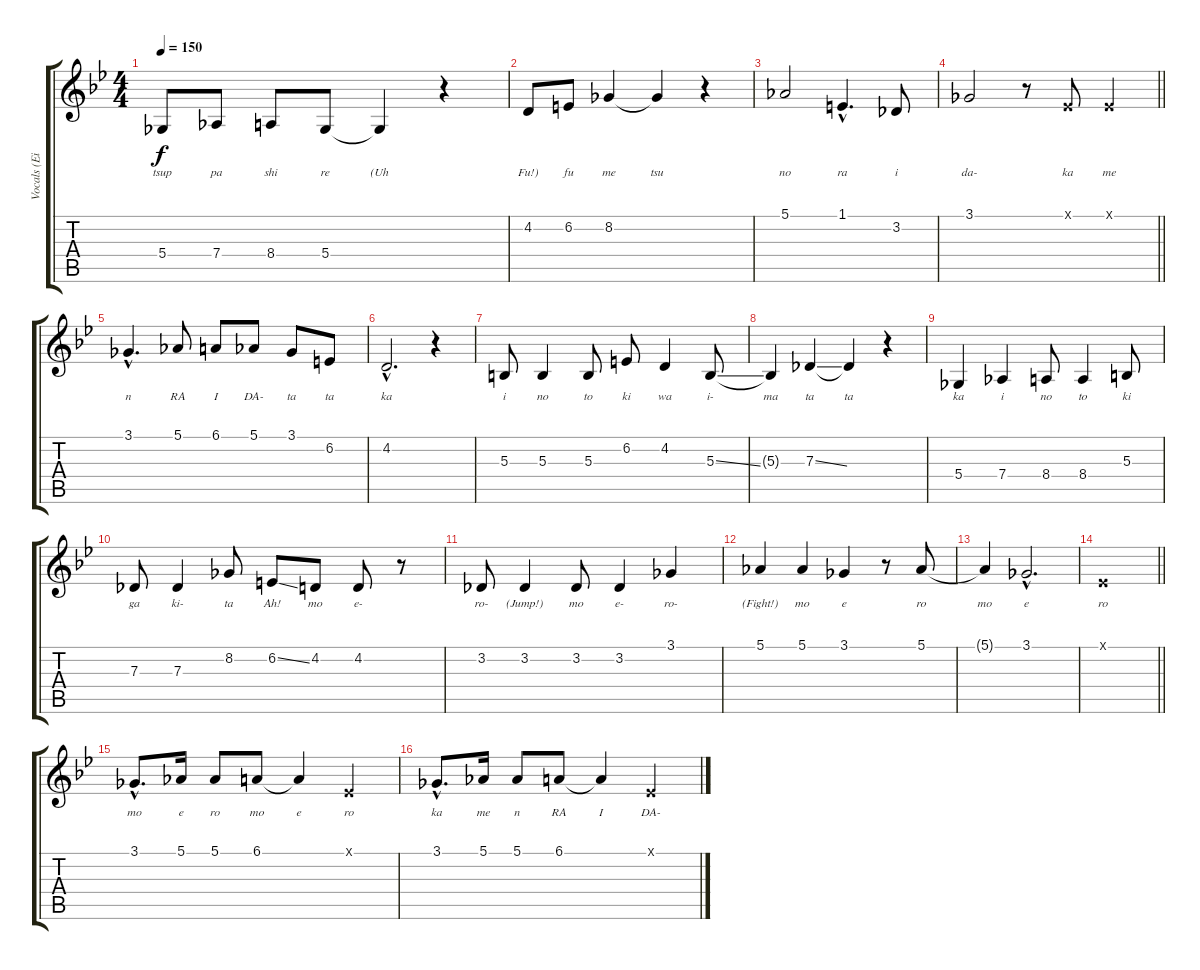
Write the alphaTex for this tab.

\track ("Vocals (Eizo)" "Vocals (Ei") {instrument flute}
\staff {score tabs}
\tuning (Eb4 Bb3 Gb3 Db3 Ab2 Eb2) {hide}
\ts (4 4)
\tempo 150
\clef g2
\ks bb
5.4.8{lyrics (0 "tsup") lyrics (1 "") lyrics (2 "") lyrics (3 "") lyrics (4 "") dy f} 7.4.8{lyrics (0 "pa") lyrics (1 "") lyrics (2 "") lyrics (3 "") lyrics (4 "")} 8.4.8{lyrics (0 "shi") lyrics (1 "") lyrics (2 "") lyrics (3 "") lyrics (4 "")} 5.4.8{lyrics (0 "re") lyrics (1 "") lyrics (2 "") lyrics (3 "") lyrics (4 "")} 5.4{t}.4{lyrics (0 "(Uh") lyrics (1 "") lyrics (2 "") lyrics (3 "") lyrics (4 "")} r.4 |
4.2.8{lyrics (0 "Fu!)") lyrics (1 "") lyrics (2 "") lyrics (3 "") lyrics (4 "")} 6.2.8{lyrics (0 "fu") lyrics (1 "") lyrics (2 "") lyrics (3 "") lyrics (4 "")} 8.2.4{lyrics (0 "me") lyrics (1 "") lyrics (2 "") lyrics (3 "") lyrics (4 "")} 8.2{t}.4{lyrics (0 "tsu") lyrics (1 "") lyrics (2 "") lyrics (3 "") lyrics (4 "")} r.4 |
5.1.2{lyrics (0 "no") lyrics (1 "") lyrics (2 "") lyrics (3 "") lyrics (4 "")} 1.1{hac}.4{d lyrics (0 "ra") lyrics (1 "") lyrics (2 "") lyrics (3 "") lyrics (4 "")} 3.2.8{lyrics (0 "i") lyrics (1 "") lyrics (2 "") lyrics (3 "") lyrics (4 "")} |
\barLineRight lightlight
3.1.2{lyrics (0 "da-") lyrics (1 "") lyrics (2 "") lyrics (3 "") lyrics (4 "")} r.8 0.1{x}.8{lyrics (0 "ka") lyrics (1 "") lyrics (2 "") lyrics (3 "") lyrics (4 "")} 0.1{x}.4{lyrics (0 "me") lyrics (1 "") lyrics (2 "") lyrics (3 "") lyrics (4 "")} |
3.1{hac}.4{d lyrics (0 "n") lyrics (1 "") lyrics (2 "") lyrics (3 "") lyrics (4 "")} 5.1.8{lyrics (0 "RA") lyrics (1 "") lyrics (2 "") lyrics (3 "") lyrics (4 "")} 6.1.8{lyrics (0 "I") lyrics (1 "") lyrics (2 "") lyrics (3 "") lyrics (4 "")} 5.1.8{lyrics (0 "DA-") lyrics (1 "") lyrics (2 "") lyrics (3 "") lyrics (4 "")} 3.1.8{lyrics (0 "ta") lyrics (1 "") lyrics (2 "") lyrics (3 "") lyrics (4 "")} 6.2.8{lyrics (0 "ta") lyrics (1 "") lyrics (2 "") lyrics (3 "") lyrics (4 "")} |
4.2{hac}.2{d lyrics (0 "ka") lyrics (1 "") lyrics (2 "") lyrics (3 "") lyrics (4 "")} r.4 |
5.3.8{lyrics (0 "i") lyrics (1 "") lyrics (2 "") lyrics (3 "") lyrics (4 "")} 5.3.4{lyrics (0 "no") lyrics (1 "") lyrics (2 "") lyrics (3 "") lyrics (4 "")} 5.3.8{lyrics (0 "to") lyrics (1 "") lyrics (2 "") lyrics (3 "") lyrics (4 "")} 6.2.8{lyrics (0 "ki") lyrics (1 "") lyrics (2 "") lyrics (3 "") lyrics (4 "")} 4.2.4{lyrics (0 "wa") lyrics (1 "") lyrics (2 "") lyrics (3 "") lyrics (4 "")} 5.3{ss}.8{lyrics (0 "i-") lyrics (1 "") lyrics (2 "") lyrics (3 "") lyrics (4 "")} |
5.3{t}.4{lyrics (0 "ma") lyrics (1 "") lyrics (2 "") lyrics (3 "") lyrics (4 "")} 7.3{ss}.4{lyrics (0 "ta") lyrics (1 "") lyrics (2 "") lyrics (3 "") lyrics (4 "")} 7.3{t}.4{lyrics (0 "ta") lyrics (1 "") lyrics (2 "") lyrics (3 "") lyrics (4 "")} r.4 |
5.4.4{lyrics (0 "ka") lyrics (1 "") lyrics (2 "") lyrics (3 "") lyrics (4 "")} 7.4.4{lyrics (0 "i") lyrics (1 "") lyrics (2 "") lyrics (3 "") lyrics (4 "")} 8.4.8{lyrics (0 "no") lyrics (1 "") lyrics (2 "") lyrics (3 "") lyrics (4 "")} 8.4.4{lyrics (0 "to") lyrics (1 "") lyrics (2 "") lyrics (3 "") lyrics (4 "")} 5.3.8{lyrics (0 "ki") lyrics (1 "") lyrics (2 "") lyrics (3 "") lyrics (4 "")} |
7.3.8{lyrics (0 "ga") lyrics (1 "") lyrics (2 "") lyrics (3 "") lyrics (4 "")} 7.3.4{lyrics (0 "ki-") lyrics (1 "") lyrics (2 "") lyrics (3 "") lyrics (4 "")} 8.2.8{lyrics (0 "ta") lyrics (1 "") lyrics (2 "") lyrics (3 "") lyrics (4 "")} 6.2{ss}.8{lyrics (0 "Ah!") lyrics (1 "") lyrics (2 "") lyrics (3 "") lyrics (4 "")} 4.2.8{lyrics (0 "mo") lyrics (1 "") lyrics (2 "") lyrics (3 "") lyrics (4 "")} 4.2.8{lyrics (0 "e-") lyrics (1 "") lyrics (2 "") lyrics (3 "") lyrics (4 "")} r.8 |
3.2.8{lyrics (0 "ro-") lyrics (1 "") lyrics (2 "") lyrics (3 "") lyrics (4 "")} 3.2.4{lyrics (0 "(Jump!)") lyrics (1 "") lyrics (2 "") lyrics (3 "") lyrics (4 "")} 3.2.8{lyrics (0 "mo") lyrics (1 "") lyrics (2 "") lyrics (3 "") lyrics (4 "")} 3.2.4{lyrics (0 "e-") lyrics (1 "") lyrics (2 "") lyrics (3 "") lyrics (4 "")} 3.1.4{lyrics (0 "ro-") lyrics (1 "") lyrics (2 "") lyrics (3 "") lyrics (4 "")} |
5.1.4{lyrics (0 "(Fight!)") lyrics (1 "") lyrics (2 "") lyrics (3 "") lyrics (4 "")} 5.1.4{lyrics (0 "mo") lyrics (1 "") lyrics (2 "") lyrics (3 "") lyrics (4 "")} 3.1.4{lyrics (0 "e") lyrics (1 "") lyrics (2 "") lyrics (3 "") lyrics (4 "")} r.8 5.1.8{lyrics (0 "ro") lyrics (1 "") lyrics (2 "") lyrics (3 "") lyrics (4 "")} |
5.1{t}.4{lyrics (0 "mo") lyrics (1 "") lyrics (2 "") lyrics (3 "") lyrics (4 "")} 3.1{hac}.2{d lyrics (0 "e") lyrics (1 "") lyrics (2 "") lyrics (3 "") lyrics (4 "")} |
\barLineRight lightlight
0.1{x}.1{lyrics (0 "ro") lyrics (1 "") lyrics (2 "") lyrics (3 "") lyrics (4 "")} |
3.1{hac}.8{d lyrics (0 "mo") lyrics (1 "") lyrics (2 "") lyrics (3 "") lyrics (4 "")} 5.1.16{lyrics (0 "e") lyrics (1 "") lyrics (2 "") lyrics (3 "") lyrics (4 "")} 5.1.8{lyrics (0 "ro") lyrics (1 "") lyrics (2 "") lyrics (3 "") lyrics (4 "")} 6.1.8{lyrics (0 "mo") lyrics (1 "") lyrics (2 "") lyrics (3 "") lyrics (4 "")} 6.1{t}.4{lyrics (0 "e") lyrics (1 "") lyrics (2 "") lyrics (3 "") lyrics (4 "")} 0.1{x}.4{lyrics (0 "ro") lyrics (1 "") lyrics (2 "") lyrics (3 "") lyrics (4 "")} |
3.1{hac}.8{d lyrics (0 "ka") lyrics (1 "") lyrics (2 "") lyrics (3 "") lyrics (4 "")} 5.1.16{lyrics (0 "me") lyrics (1 "") lyrics (2 "") lyrics (3 "") lyrics (4 "")} 5.1.8{lyrics (0 "n") lyrics (1 "") lyrics (2 "") lyrics (3 "") lyrics (4 "")} 6.1.8{lyrics (0 "RA") lyrics (1 "") lyrics (2 "") lyrics (3 "") lyrics (4 "")} 6.1{t}.4{lyrics (0 "I") lyrics (1 "") lyrics (2 "") lyrics (3 "") lyrics (4 "")} 0.1{x}.4{lyrics (0 "DA-") lyrics (1 "") lyrics (2 "") lyrics (3 "") lyrics (4 "")}
